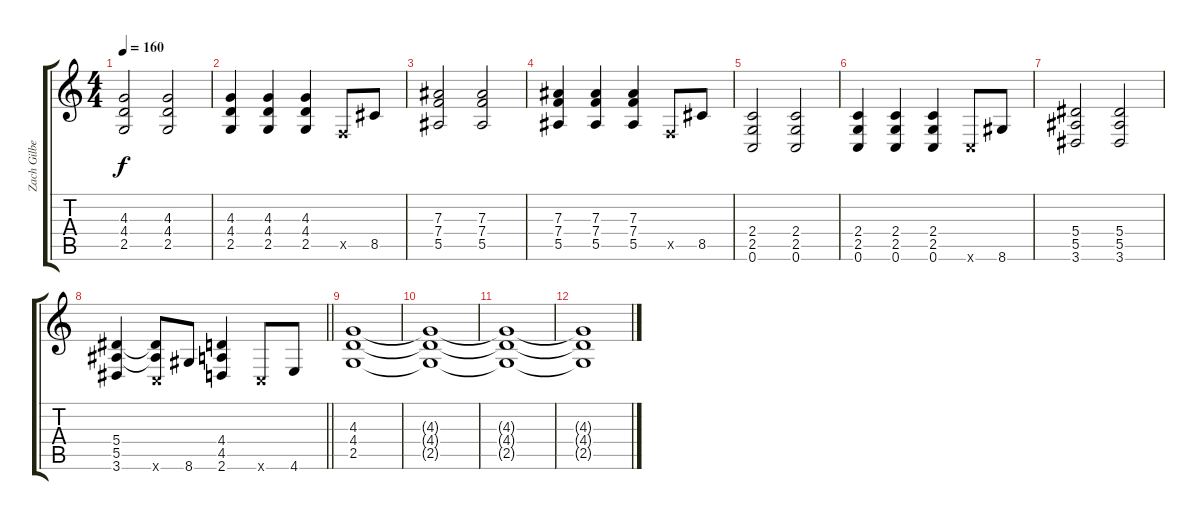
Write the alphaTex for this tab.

\track ("Zach Gilbert" "Zach Gilbe") {instrument overdrivenguitar}
\staff {score tabs}
\tuning (C4 G3 Eb3 Bb2 F2 C2) {hide}
\ts (4 4)
\tempo 160
\clef g2
\ks c
(4.3 4.4 2.5).2{dy f volume 16} (4.3 4.4 2.5).2 |
(4.3 4.4 2.5).4 (4.3 4.4 2.5).4 (4.3 4.4 2.5).4 0.5{x}.8 8.5.8 |
(7.3 7.4 5.5).2 (7.3 7.4 5.5).2 |
(7.3 7.4 5.5).4 (7.3 7.4 5.5).4 (7.3 7.4 5.5).4 0.5{x}.8 8.5.8 |
(2.4 2.5 0.6).2 (2.4 2.5 0.6).2 |
(2.4 2.5 0.6).4 (2.4 2.5 0.6).4 (2.4 2.5 0.6).4 0.6{x}.8 8.6.8 |
(5.4 5.5 3.6).2 (5.4 5.5 3.6).2 |
\barLineRight lightlight
(5.4 5.5 3.6).4 (5.4{t} 5.5{t} 0.6{x}).8 8.6.8 (4.4 4.5 2.6).4 0.6{x}.8 4.6.8 |
(4.3 4.4 2.5).1 |
(4.3{t} 4.4{t} 2.5{t}).1 |
(4.3{t} 4.4{t} 2.5{t}).1 |
(4.3{t} 4.4{t} 2.5{t}).1
